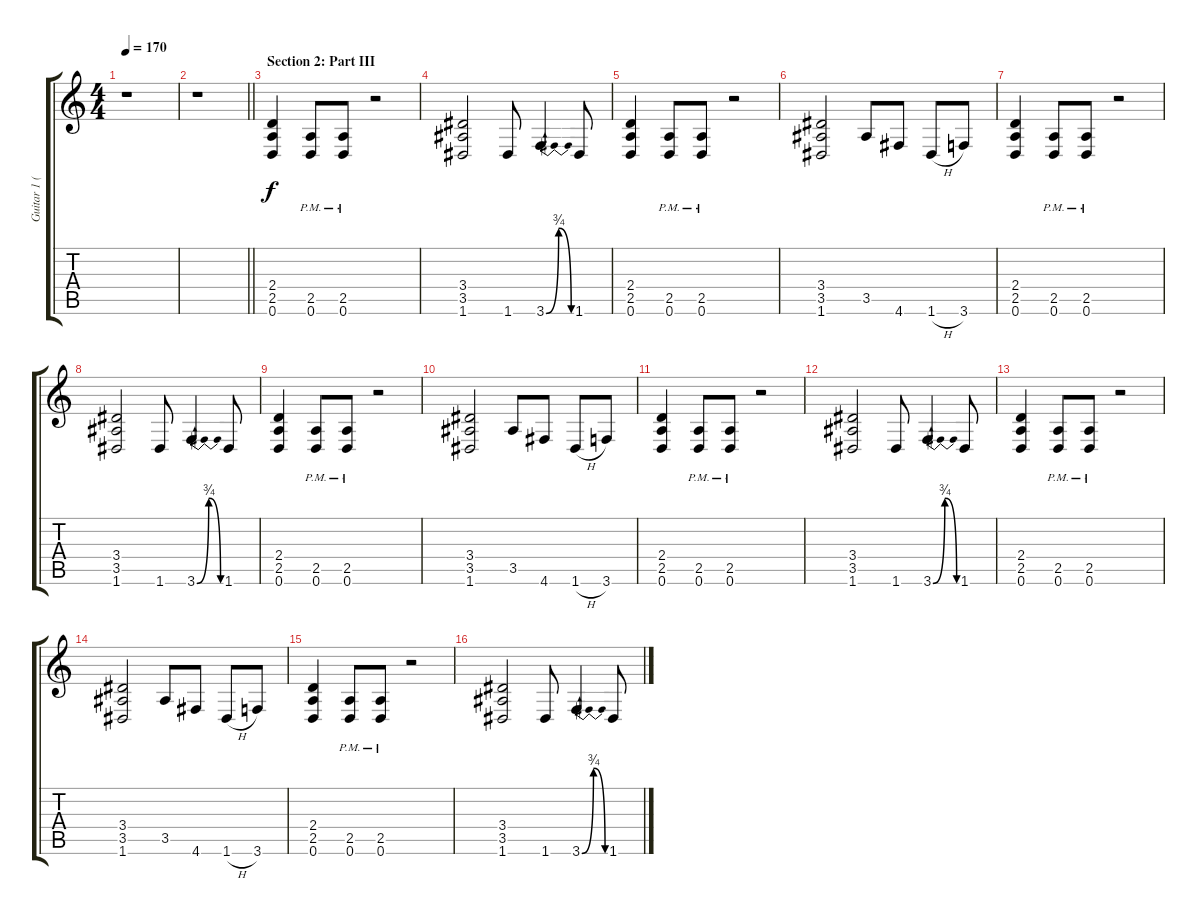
\track ("Guitar 1 (Distortion)" "Guitar 1 (") {instrument distortionguitar}
\staff {score tabs}
\tuning (D4 A3 F3 C3 G2 D2) {hide}
\ts (4 4)
\tempo 170
\clef g2
\ks c
r.1{dy f} |
\barLineRight lightlight
r.1 |
\section ("" "Section 2: Part III")
(2.4 2.5 0.6).4 (2.5{pm} 0.6{pm}).8 (2.5{pm} 0.6{pm}).8 r.2 |
(3.4 3.5 1.6).2 1.6.8 3.6{be (bendrelease 0 0 30 3 30 3 60 0)}.4 1.6.8 |
(2.4 2.5 0.6).4 (2.5{pm} 0.6{pm}).8 (2.5{pm} 0.6{pm}).8 r.2 |
(3.4 3.5 1.6).2 3.5.8 4.6.8 1.6{h}.8 3.6.8 |
(2.4 2.5 0.6).4 (2.5{pm} 0.6{pm}).8 (2.5{pm} 0.6{pm}).8 r.2 |
(3.4 3.5 1.6).2 1.6.8 3.6{be (bendrelease 0 0 30 3 30 3 60 0)}.4 1.6.8 |
(2.4 2.5 0.6).4 (2.5{pm} 0.6{pm}).8 (2.5{pm} 0.6{pm}).8 r.2 |
(3.4 3.5 1.6).2 3.5.8 4.6.8 1.6{h}.8 3.6.8 |
(2.4 2.5 0.6).4 (2.5{pm} 0.6{pm}).8 (2.5{pm} 0.6{pm}).8 r.2 |
(3.4 3.5 1.6).2 1.6.8 3.6{be (bendrelease 0 0 30 3 30 3 60 0)}.4 1.6.8 |
(2.4 2.5 0.6).4 (2.5{pm} 0.6{pm}).8 (2.5{pm} 0.6{pm}).8 r.2 |
(3.4 3.5 1.6).2 3.5.8 4.6.8 1.6{h}.8 3.6.8 |
(2.4 2.5 0.6).4 (2.5{pm} 0.6{pm}).8 (2.5{pm} 0.6{pm}).8 r.2 |
(3.4 3.5 1.6).2 1.6.8 3.6{be (bendrelease 0 0 30 3 30 3 60 0)}.4 1.6.8
